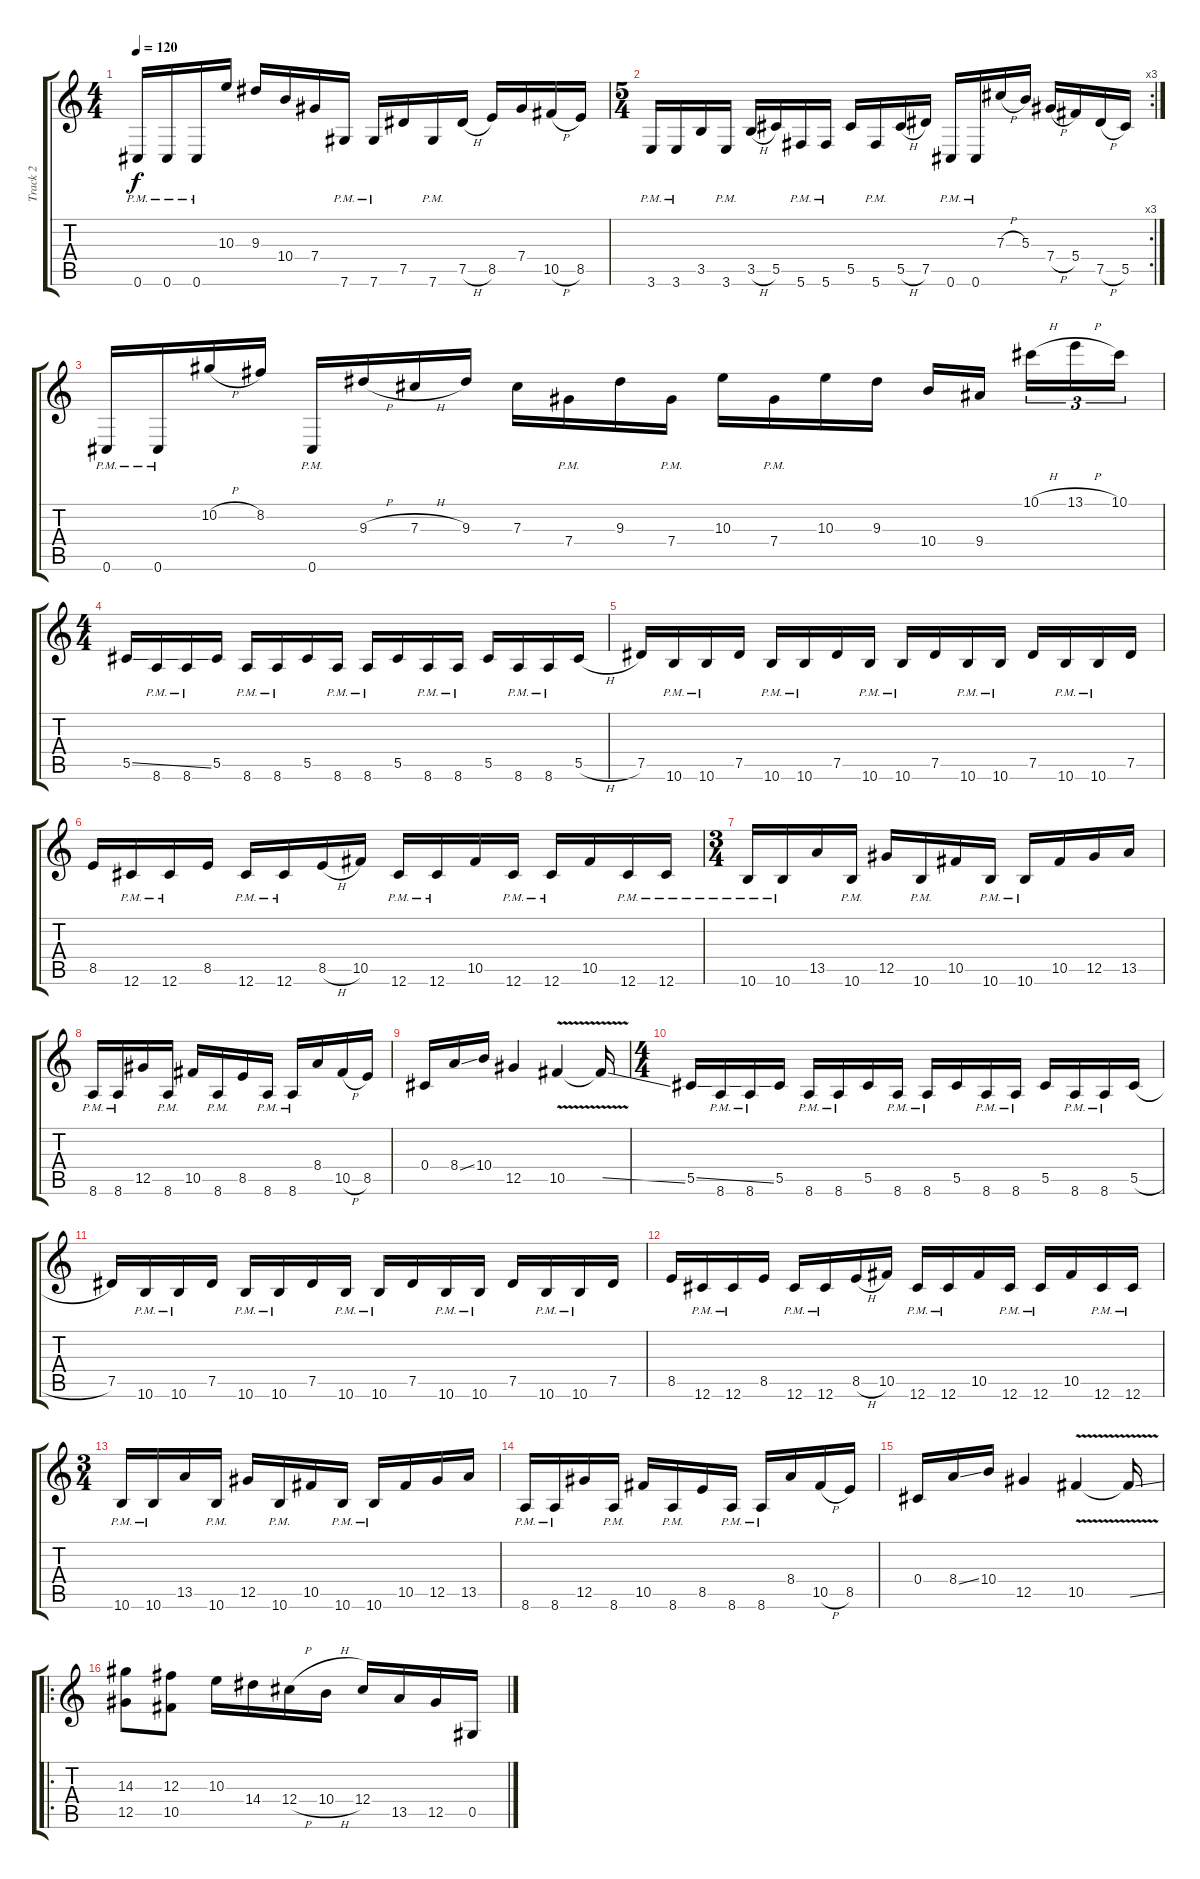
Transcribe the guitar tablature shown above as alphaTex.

\track ("Track 2" "Track 2") {instrument distortionguitar}
\staff {score tabs}
\tuning (Eb4 Bb3 Gb3 Db3 Ab2 Db2) {hide}
\ts (4 4)
\tempo 120
\clef g2
\ks c
0.6{pm}.16{dy f} 0.6{pm}.16 0.6{pm}.16 10.3.16 9.3.16 10.4.16 7.4.16 7.6{pm}.16 7.6{pm}.16 7.5.16 7.6{pm}.16 7.5{h}.16 8.5.16 7.4.16 10.5{h}.16 8.5.16 |
\rc 3
\ts (5 4)
3.6{pm}.16 3.6{pm}.16 3.5.16 3.6{pm}.16 3.5{h}.16 5.5.16 5.6{pm}.16 5.6{pm}.16 5.5.16 5.6{pm}.16 5.5{h}.16 7.5.16 0.6{pm}.16 0.6{pm}.16 7.3{h}.16 5.3.16 7.4{h}.16 5.4.16 7.5{h}.16 5.5.16 |
0.6{pm}.16 0.6{pm}.16 10.2{h}.16 8.2.16 0.6{pm}.16 9.3{h}.16 7.3{h}.16 9.3.16 7.3.16 7.4{pm}.16 9.3.16 7.4{pm}.16 10.3.16 7.4{pm}.16 10.3.16 9.3.16 10.4.16 9.4.16 10.1{h}.16{tu (3 2)} 13.1{h}.16{tu (3 2)} 10.1.16{tu (3 2)} |
\ts (4 4)
5.5{ss}.16 8.6{pm}.16 8.6{pm}.16 5.5.16 8.6{pm}.16 8.6{pm}.16 5.5.16 8.6{pm}.16 8.6{pm}.16 5.5.16 8.6{pm}.16 8.6{pm}.16 5.5.16 8.6{pm}.16 8.6{pm}.16 5.5{h}.16 |
7.5.16 10.6{pm}.16 10.6{pm}.16 7.5.16 10.6{pm}.16 10.6{pm}.16 7.5.16 10.6{pm}.16 10.6{pm}.16 7.5.16 10.6{pm}.16 10.6{pm}.16 7.5.16 10.6{pm}.16 10.6{pm}.16 7.5.16 |
8.5.16 12.6{pm}.16 12.6{pm}.16 8.5.16 12.6{pm}.16 12.6{pm}.16 8.5{h}.16 10.5.16 12.6{pm}.16 12.6{pm}.16 10.5.16 12.6{pm}.16 12.6{pm}.16 10.5.16 12.6{pm}.16 12.6{pm}.16 |
\ts (3 4)
10.6{pm}.16 10.6{pm}.16 13.5.16 10.6{pm}.16 12.5.16 10.6{pm}.16 10.5.16 10.6{pm}.16 10.6{pm}.16 10.5.16 12.5.16 13.5.16 |
8.6{pm}.16 8.6{pm}.16 12.5.16 8.6{pm}.16 10.5.16 8.6{pm}.16 8.5.16 8.6{pm}.16 8.6{pm}.16 8.4.16 10.5{h}.16 8.5.16 |
0.4.16 8.4{ss}.16 10.4.16 12.5.4 10.5{v}.4 10.5{ss t}.16 |
\ts (4 4)
5.5{ss}.16 8.6{pm}.16 8.6{pm}.16 5.5.16 8.6{pm}.16 8.6{pm}.16 5.5.16 8.6{pm}.16 8.6{pm}.16 5.5.16 8.6{pm}.16 8.6{pm}.16 5.5.16 8.6{pm}.16 8.6{pm}.16 5.5{h}.16 |
7.5.16 10.6{pm}.16 10.6{pm}.16 7.5.16 10.6{pm}.16 10.6{pm}.16 7.5.16 10.6{pm}.16 10.6{pm}.16 7.5.16 10.6{pm}.16 10.6{pm}.16 7.5.16 10.6{pm}.16 10.6{pm}.16 7.5.16 |
8.5.16 12.6{pm}.16 12.6{pm}.16 8.5.16 12.6{pm}.16 12.6{pm}.16 8.5{h}.16 10.5.16 12.6{pm}.16 12.6{pm}.16 10.5.16 12.6{pm}.16 12.6{pm}.16 10.5.16 12.6{pm}.16 12.6{pm}.16 |
\ts (3 4)
10.6{pm}.16 10.6{pm}.16 13.5.16 10.6{pm}.16 12.5.16 10.6{pm}.16 10.5.16 10.6{pm}.16 10.6{pm}.16 10.5.16 12.5.16 13.5.16 |
8.6{pm}.16 8.6{pm}.16 12.5.16 8.6{pm}.16 10.5.16 8.6{pm}.16 8.5.16 8.6{pm}.16 8.6{pm}.16 8.4.16 10.5{h}.16 8.5.16 |
0.4.16 8.4{ss}.16 10.4.16 12.5.4 10.5{v}.4 10.5{ss t}.16 |
\ro
(14.3 12.5).8 (12.3 10.5).8 10.3.16 14.4.16 12.4{h}.16 10.4{h}.16 12.4.16 13.5.16 12.5.16 0.5.16
